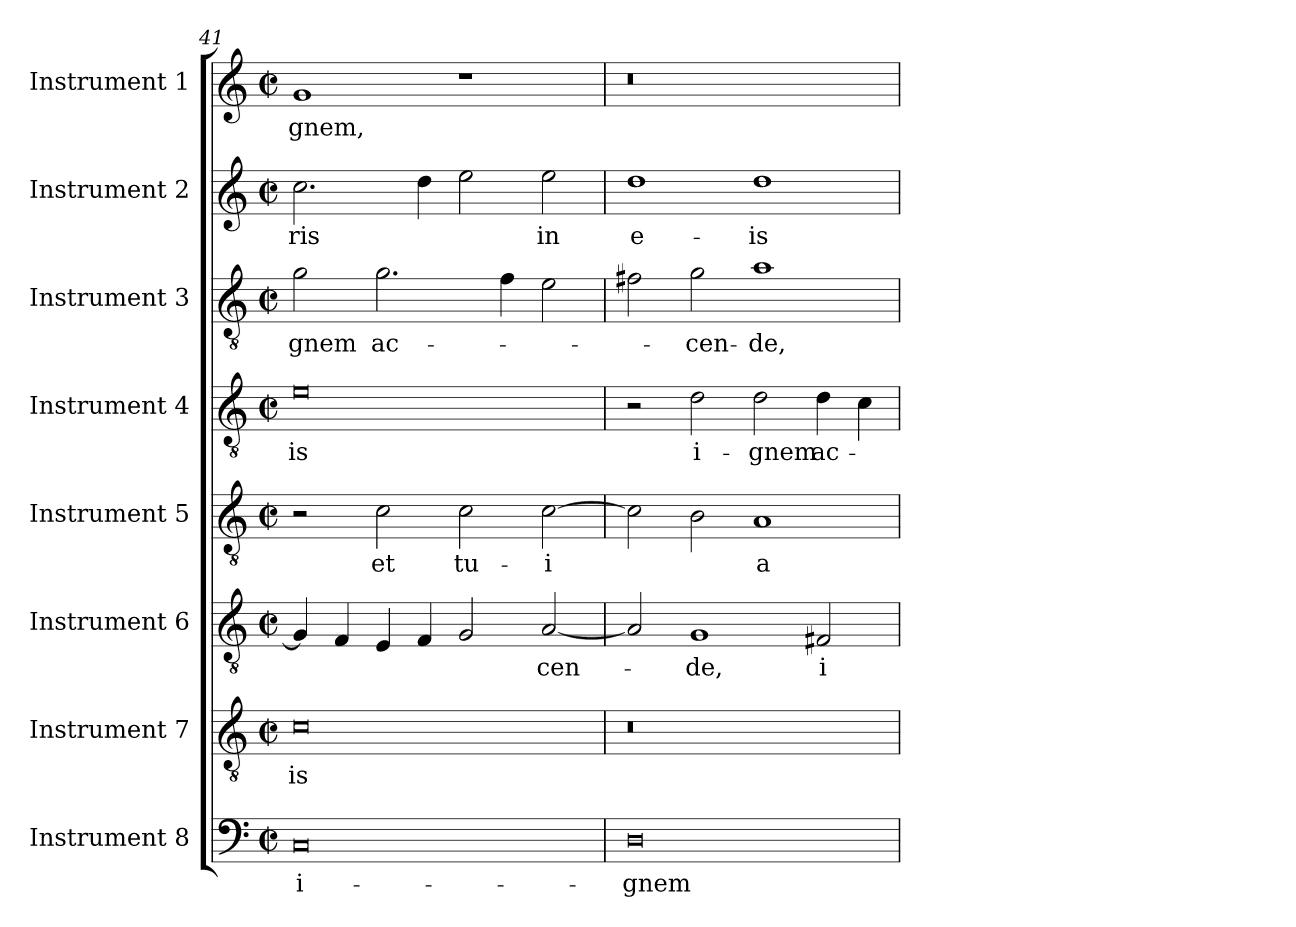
**kern	**text	**kern	**text	**kern	**text	**kern	**text	**kern	**text	**kern	**text	**kern	**text	**kern	**text
*part8	*part8	*part7	*part7	*part6	*part6	*part5	*part5	*part4	*part4	*part3	*part3	*part2	*part2	*part1	*part1
*staff8	*staff8	*staff7	*staff7	*staff6	*staff6	*staff5	*staff5	*staff4	*staff4	*staff3	*staff3	*staff2	*staff2	*staff1	*staff1
*I"Instrument 8	*	*I"Instrument 7	*	*I"Instrument 6	*	*I"Instrument 5	*	*I"Instrument 4	*	*I"Instrument 3	*	*I"Instrument 2	*	*I"Instrument 1	*
!!LO:LB:g=z
*clefF4	*	*clefGv2	*	*clefGv2	*	*clefGv2	*	*clefGv2	*	*clefGv2	*	*clefG2	*	*clefG2	*
*M2/2	*	*M2/2	*	*M2/2	*	*M2/2	*	*M2/2	*	*M2/2	*	*M2/2	*	*M2/2	*
*met(c|)	*	*met(c|)	*	*met(c|)	*	*met(c|)	*	*met(c|)	*	*met(c|)	*	*met(c|)	*	*met(c|)	*
=41	=41	=41	=41	=41	=41	=41	=41	=41	=41	=41	=41	=41	=41	=41	=41
!	!LO:LY:b:rj	!	!LO:LY:b:rj	!	!	!	!	!	!LO:LY:b:rj	!	!LO:LY:b:cj	!	!LO:LY:b:cj	!	!LO:LY:b:cj
0C	i-	0c	-is	4G/]	.	2r	.	0e	-is	2g\	-gnem	2.cc\	-ris	1g	-gnem,
.	.	.	.	4F/	.	.	.	.	.	.	.	.	.	.	.
!	!	!	!	!	!	!	!LO:LY:b:cj	!	!	!	!LO:LY:b:cj	!	!	!	!
.	.	.	.	4E/	.	2c\	et	.	.	2.g\	ac-	.	.	.	.
.	.	.	.	4F/	.	.	.	.	.	.	.	4dd\	.	.	.
!	!	!	!	!	!	!	!LO:LY:b:cj	!	!	!	!	!	!	!	!
.	.	.	.	2G/	.	2c\	tu-	.	.	.	.	2ee\	.	1r	.
.	.	.	.	.	.	.	.	.	.	4f\	.	.	.	.	.
!	!	!	!	!	!LO:LY:b:cj	!	!LO:LY:b:cj	!	!	!	!	!	!LO:LY:b:cj	!	!
.	.	.	.	[<2A/	-cen-	[>2c\	-i	.	.	2e\	.	2ee\	in	.	.
=42	=42	=42	=42	=42	=42	=42	=42	=42	=42	=42	=42	=42	=42	=42	=42
!	!LO:LY:b:cj	!	!	!	!	!	!	!	!	!	!	!	!LO:LY:b:rj	!	!
0D	-gnem	0r	.	2A/]	.	2c\]	.	2r	.	2f#X\	.	1dd	e-	0r	.
!	!	!	!	!	!LO:LY:b:cj	!	!	!	!LO:LY:b:cj	!	!LO:LY:b:cj	!	!	!	!
.	.	.	.	1G	-de,	2B\	.	2d\	i-	2g\	-cen-	.	.	.	.
!	!	!	!	!	!	!	!LO:LY:b:rj	!	!LO:LY:b:cj	!	!LO:LY:b:cj	!	!LO:LY:b:cj	!	!
.	.	.	.	.	.	1A	a-	2d\	-gnem	1a	-de,	1dd	-is	.	.
!	!	!	!	!	!LO:LY:b:cj	!	!	!	!LO:LY:b:cj	!	!	!	!	!	!
.	.	.	.	2F#X/	i-	.	.	4d\	ac-	.	.	.	.	.	.
.	.	.	.	.	.	.	.	4c\	.	.	.	.	.	.	.
=	=	=	=	=	=	=	=	=	=	=	=	=	=	=	=
*-	*-	*-	*-	*-	*-	*-	*-	*-	*-	*-	*-	*-	*-	*-	*-
